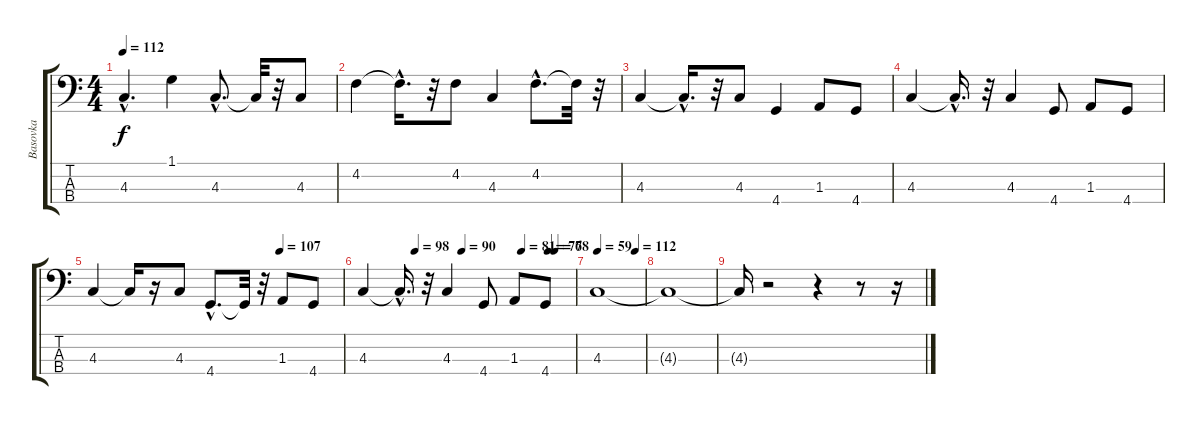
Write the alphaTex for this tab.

\track ("Basovka" "Basovka") {instrument electricbassfinger}
\staff {score tabs}
\tuning (Gb2 Db2 Ab1 Eb1) {hide}
\ts (4 4)
\tempo 112
\clef f4
\ks c
4.3{hac}.4{d dy f} 1.1.4 4.3{hac}.8{d} 4.3{t}.32 r.32 4.3.8 |
4.2.4 4.2{hac t}.16{d} r.32 4.2.8 4.3.4 4.2{hac}.8{d} 4.2{t}.32 r.32 |
4.3.4 4.3{hac t}.16{d} r.32 4.3.8 4.4.4 1.3.8 4.4.8 |
4.3.4 4.3{hac t}.16{d} r.32 4.3.4 4.4.8 1.3.8 4.4.8 |
\tempo (107 0.75)
4.3.4 4.3{t}.16 r.16 4.3.8 4.4{hac}.8{d} 4.4{t}.32 r.32 1.3.8 4.4.8 |
\tempo (98 0.25)
\tempo (90 0.46875)
\tempo (81 0.75)
\tempo (77 0.875)
\tempo (68 0.90625)
4.3.4 4.3{hac t}.16{d} r.32 4.3.4 4.4.8 1.3.8 4.4.8 |
\tempo (59 0.03125)
\tempo (112 0.8125)
4.3.1 |
4.3{t}.1 |
4.3{t}.16 r.2 r.4 r.8 r.16
